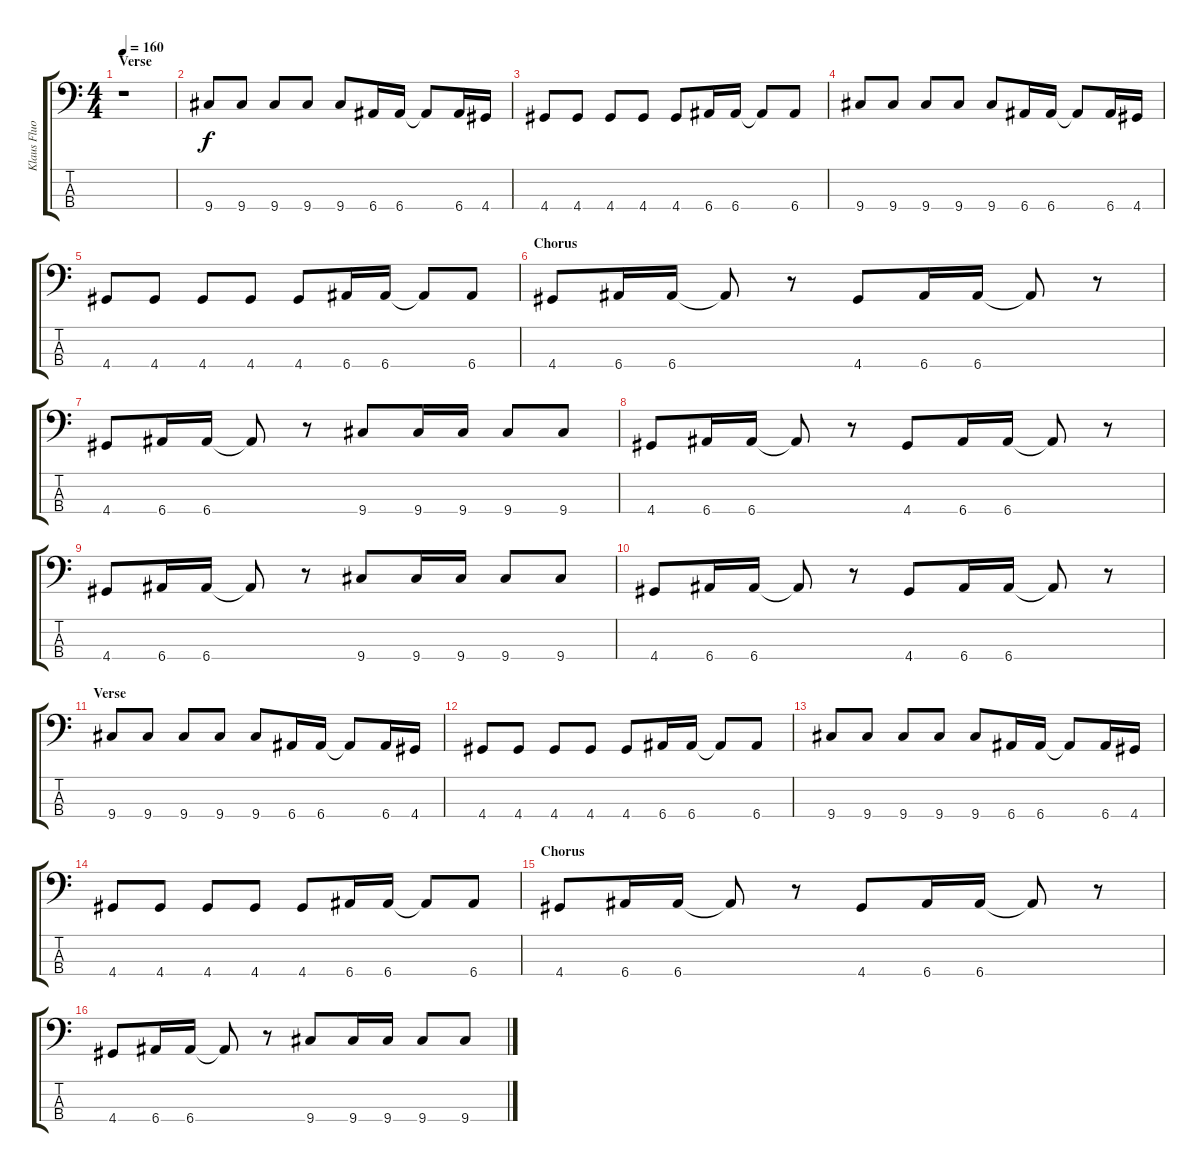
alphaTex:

\track ("Klaus Fluoride" "Klaus Fluo") {instrument electricbasspick}
\staff {score tabs}
\tuning (G2 D2 A1 E1) {hide}
\ts (4 4)
\section ("" "Verse")
\tempo 160
\clef f4
\ks c
r.1{dy f instrument electricbasspick} |
9.4.8 9.4.8 9.4.8 9.4.8 9.4.8 6.4.16 6.4.16 6.4{t}.8 6.4.16 4.4.16 |
4.4.8 4.4.8 4.4.8 4.4.8 4.4.8 6.4.16 6.4.16 6.4{t}.8 6.4.8 |
9.4.8 9.4.8 9.4.8 9.4.8 9.4.8 6.4.16 6.4.16 6.4{t}.8 6.4.16 4.4.16 |
4.4.8 4.4.8 4.4.8 4.4.8 4.4.8 6.4.16 6.4.16 6.4{t}.8 6.4.8 |
\section ("" "Chorus")
4.4.8 6.4.16 6.4.16 6.4{t}.8 r.8 4.4.8 6.4.16 6.4.16 6.4{t}.8 r.8 |
4.4.8 6.4.16 6.4.16 6.4{t}.8 r.8 9.4.8 9.4.16 9.4.16 9.4.8 9.4.8 |
4.4.8 6.4.16 6.4.16 6.4{t}.8 r.8 4.4.8 6.4.16 6.4.16 6.4{t}.8 r.8 |
4.4.8 6.4.16 6.4.16 6.4{t}.8 r.8 9.4.8 9.4.16 9.4.16 9.4.8 9.4.8 |
4.4.8 6.4.16 6.4.16 6.4{t}.8 r.8 4.4.8 6.4.16 6.4.16 6.4{t}.8 r.8 |
\section ("" "Verse")
9.4.8 9.4.8 9.4.8 9.4.8 9.4.8 6.4.16 6.4.16 6.4{t}.8 6.4.16 4.4.16 |
4.4.8 4.4.8 4.4.8 4.4.8 4.4.8 6.4.16 6.4.16 6.4{t}.8 6.4.8 |
9.4.8 9.4.8 9.4.8 9.4.8 9.4.8 6.4.16 6.4.16 6.4{t}.8 6.4.16 4.4.16 |
4.4.8 4.4.8 4.4.8 4.4.8 4.4.8 6.4.16 6.4.16 6.4{t}.8 6.4.8 |
\section ("" "Chorus")
4.4.8 6.4.16 6.4.16 6.4{t}.8 r.8 4.4.8 6.4.16 6.4.16 6.4{t}.8 r.8 |
4.4.8 6.4.16 6.4.16 6.4{t}.8 r.8 9.4.8 9.4.16 9.4.16 9.4.8 9.4.8
